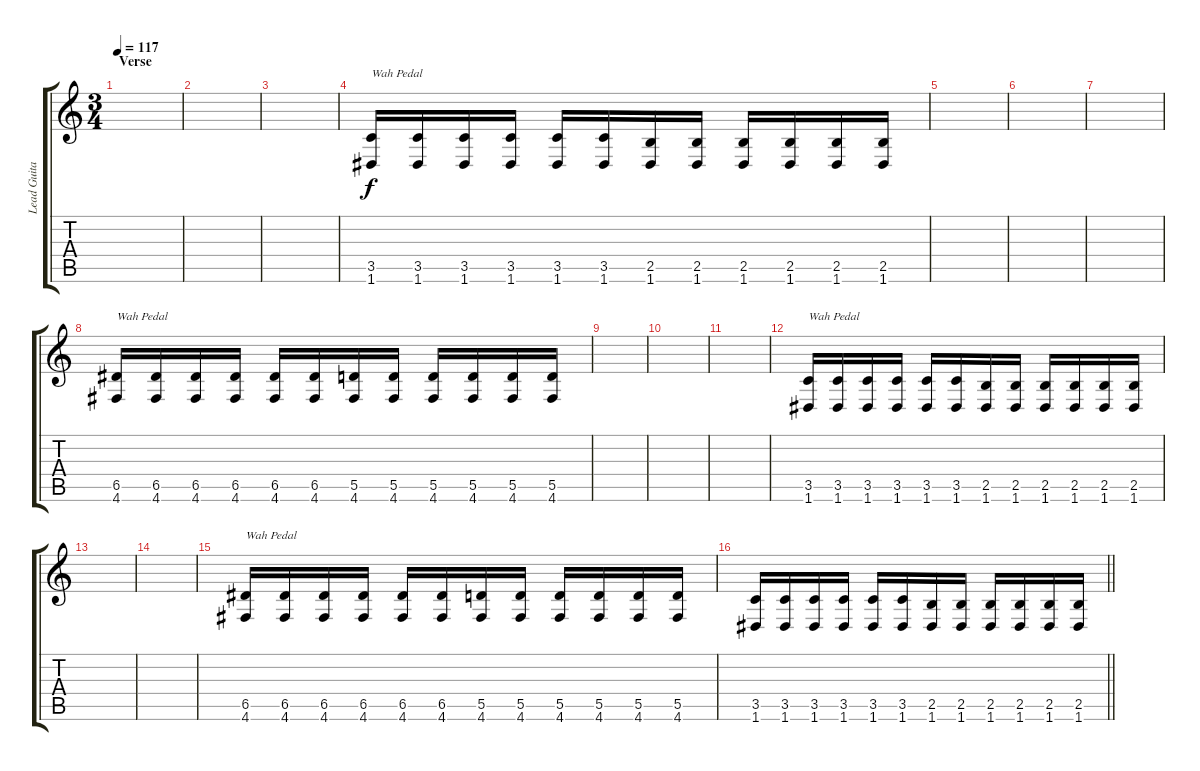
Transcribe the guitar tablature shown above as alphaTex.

\track ("Lead Guitar" "Lead Guita") {instrument distortionguitar}
\staff {score tabs}
\tuning (E4 B3 G3 D3 A2 D2) {hide}
\ts (3 4)
\section ("" "Verse")
\tempo 117
\clef g2
\ks c
|
|
|
(3.5 1.6).16{txt "Wah Pedal"} (3.5 1.6).16 (3.5 1.6).16 (3.5 1.6).16 (3.5 1.6).16 (3.5 1.6).16 (2.5 1.6).16 (2.5 1.6).16 (2.5 1.6).16 (2.5 1.6).16 (2.5 1.6).16 (2.5 1.6).16 |
|
|
|
(6.5 4.6).16{txt "Wah Pedal"} (6.5 4.6).16 (6.5 4.6).16 (6.5 4.6).16 (6.5 4.6).16 (6.5 4.6).16 (5.5 4.6).16 (5.5 4.6).16 (5.5 4.6).16 (5.5 4.6).16 (5.5 4.6).16 (5.5 4.6).16 |
|
|
|
(3.5 1.6).16{txt "Wah Pedal"} (3.5 1.6).16 (3.5 1.6).16 (3.5 1.6).16 (3.5 1.6).16 (3.5 1.6).16 (2.5 1.6).16 (2.5 1.6).16 (2.5 1.6).16 (2.5 1.6).16 (2.5 1.6).16 (2.5 1.6).16 |
|
|
(6.5 4.6).16{txt "Wah Pedal"} (6.5 4.6).16 (6.5 4.6).16 (6.5 4.6).16 (6.5 4.6).16 (6.5 4.6).16 (5.5 4.6).16 (5.5 4.6).16 (5.5 4.6).16 (5.5 4.6).16 (5.5 4.6).16 (5.5 4.6).16 |
\barLineRight lightlight
(3.5 1.6).16 (3.5 1.6).16 (3.5 1.6).16 (3.5 1.6).16 (3.5 1.6).16 (3.5 1.6).16 (2.5 1.6).16 (2.5 1.6).16 (2.5 1.6).16 (2.5 1.6).16 (2.5 1.6).16 (2.5 1.6).16
